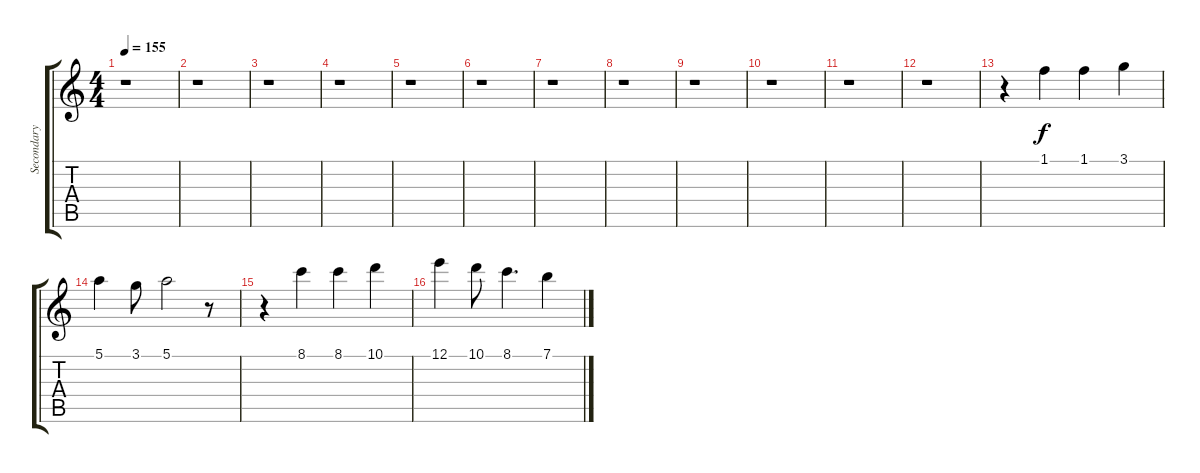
\track ("Secondary Guitar (Emppu)" "Secondary ") {instrument distortionguitar}
\staff {score tabs}
\tuning (E4 B3 G3 D3 A2 E2) {hide}
\ts (4 4)
\tempo 155
\clef g2
\ks c
r.1{dy f} |
r.1 |
r.1 |
r.1 |
r.1 |
r.1 |
r.1 |
r.1 |
r.1 |
r.1 |
r.1 |
r.1 |
r.4 1.1.4 1.1.4 3.1.4 |
5.1.4 3.1.8 5.1.2 r.8 |
r.4 8.1.4 8.1.4 10.1.4 |
12.1.4 10.1.8 8.1.4{d} 7.1.4
